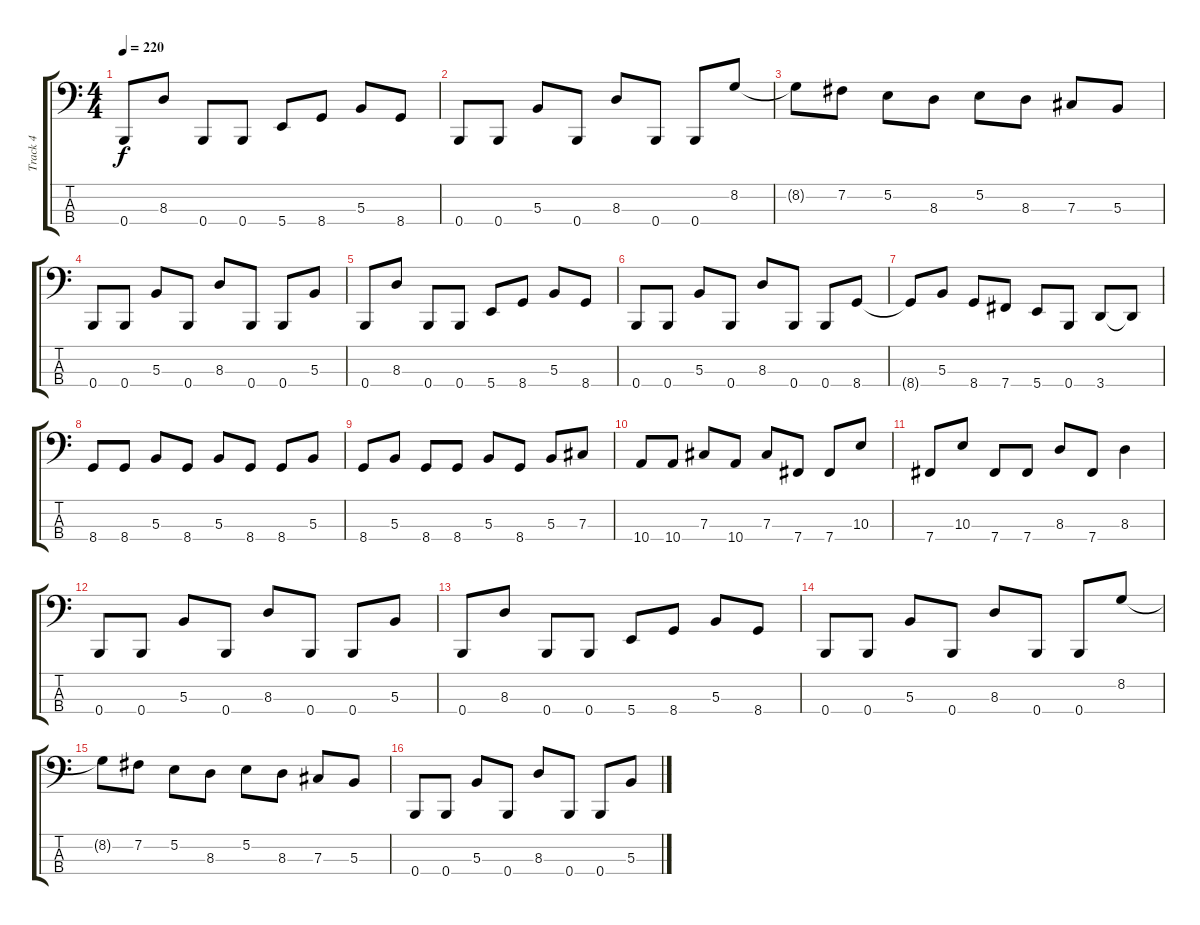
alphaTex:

\track ("Track 4" "Track 4") {instrument electricbasspick}
\staff {score tabs}
\tuning (E2 B1 Gb1 B0) {hide}
\ts (4 4)
\tempo 220
\clef f4
\ks c
0.4.8{dy f} 8.3.8 0.4.8 0.4.8 5.4.8 8.4.8 5.3.8 8.4.8 |
0.4.8 0.4.8 5.3.8 0.4.8 8.3.8 0.4.8 0.4.8 8.2.8 |
8.2{t}.8 7.2.8 5.2.8 8.3.8 5.2.8 8.3.8 7.3.8 5.3.8 |
0.4.8 0.4.8 5.3.8 0.4.8 8.3.8 0.4.8 0.4.8 5.3.8 |
0.4.8 8.3.8 0.4.8 0.4.8 5.4.8 8.4.8 5.3.8 8.4.8 |
0.4.8 0.4.8 5.3.8 0.4.8 8.3.8 0.4.8 0.4.8 8.4.8 |
8.4{t}.8 5.3.8 8.4.8 7.4.8 5.4.8 0.4.8 3.4.8 3.4{t}.8 |
8.4.8 8.4.8 5.3.8 8.4.8 5.3.8 8.4.8 8.4.8 5.3.8 |
8.4.8 5.3.8 8.4.8 8.4.8 5.3.8 8.4.8 5.3.8 7.3.8 |
10.4.8 10.4.8 7.3.8 10.4.8 7.3.8 7.4.8 7.4.8 10.3.8 |
7.4.8 10.3.8 7.4.8 7.4.8 8.3.8 7.4.8 8.3.4 |
0.4.8 0.4.8 5.3.8 0.4.8 8.3.8 0.4.8 0.4.8 5.3.8 |
0.4.8 8.3.8 0.4.8 0.4.8 5.4.8 8.4.8 5.3.8 8.4.8 |
0.4.8 0.4.8 5.3.8 0.4.8 8.3.8 0.4.8 0.4.8 8.2.8 |
8.2{t}.8 7.2.8 5.2.8 8.3.8 5.2.8 8.3.8 7.3.8 5.3.8 |
0.4.8 0.4.8 5.3.8 0.4.8 8.3.8 0.4.8 0.4.8 5.3.8
